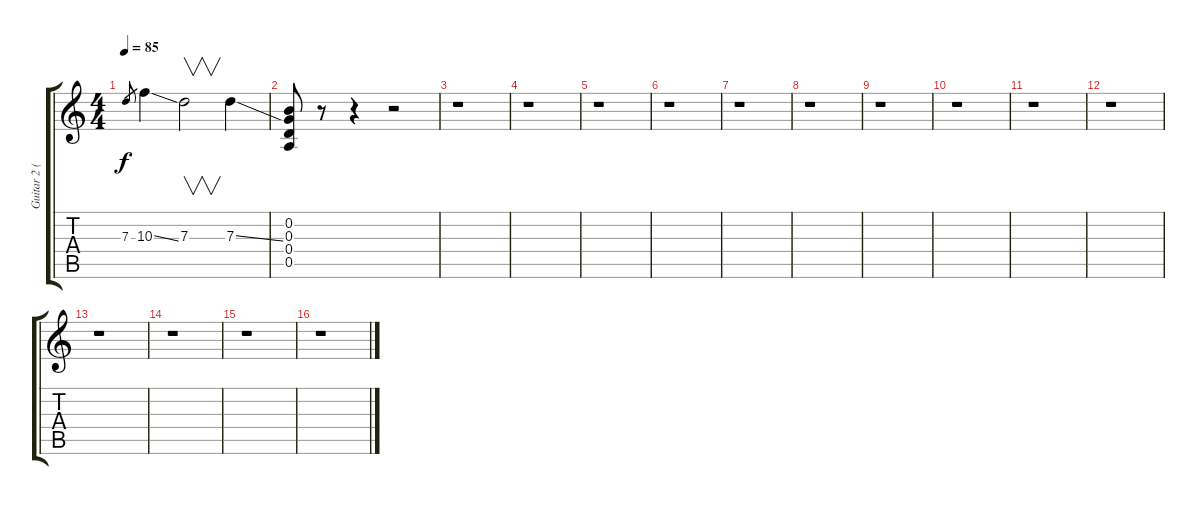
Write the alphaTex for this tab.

\track ("Guitar 2 (slide)" "Guitar 2 (") {instrument overdrivenguitar}
\staff {score tabs}
\tuning (E4 B3 G3 D3 A2 E2) {hide}
\ts (4 4)
\tempo 85
\clef g2
\ks c
7.3.8{gr dy f} 10.3{ss}.4 7.3.2{v} 7.3{ss}.4 |
(0.2 0.3 0.4 0.5).8 r.8 r.4 r.2 |
r.1 |
r.1 |
r.1 |
r.1 |
r.1 |
r.1 |
r.1 |
r.1 |
r.1 |
r.1 |
r.1 |
r.1 |
r.1 |
r.1
